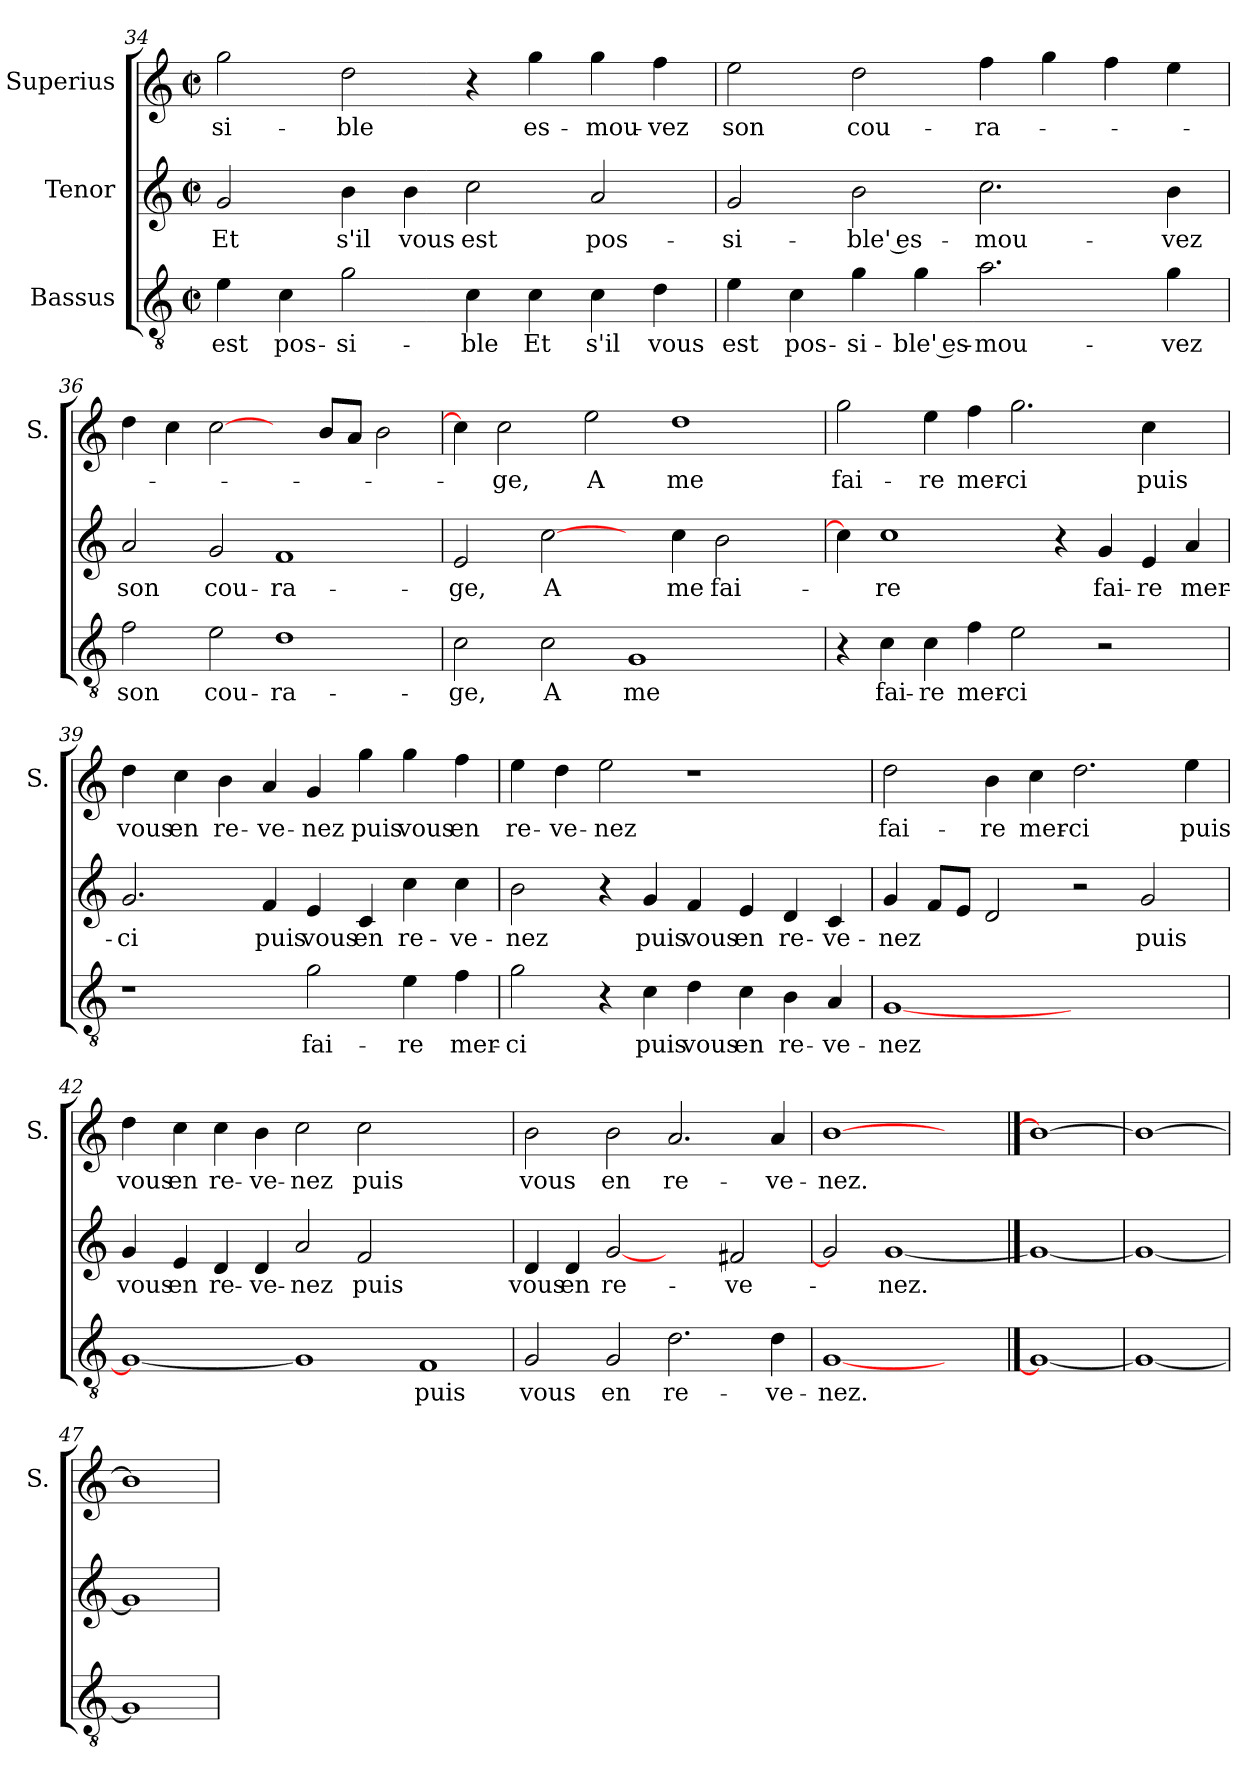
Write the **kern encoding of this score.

**kern	**text	**kern	**text	**kern	**text
*part3	*part3	*part2	*part2	*part1	*part1
*staff3	*staff3	*staff2	*staff2	*staff1	*staff1
*I"Bassus	*	*I"Tenor	*	*I"Superius	*
*	*	*	*	*I'S.	*
*clefGv2	*	*clefG2	*	*clefG2	*
*k[]	*	*k[]	*	*k[]	*
*C:	*	*C:	*	*C:	*
*M2/2	*	*M2/2	*	*M2/2	*
*met(c|)	*	*met(c|)	*	*met(c|)	*
=34	=34	=34	=34	=34	=34
4e\	est	2g/	Et	2gg\	-si-
4c\	pos-	.	.	.	.
2g\	-si-	4b\	s'il	2dd\	-ble
.	.	4b\	vous	.	.
4c\	-ble	2cc\	est	4r	.
4c\	Et	.	.	4gg\	es-
4c\	s'il	2a/	pos-	4gg\	-mou-
4d\	vous	.	.	4ff\	-vez
!!LO:PB:g=z
=35	=35	=35	=35	=35	=35
4e\	est	2g/	-si-	2ee\	son
4c\	pos-	.	.	.	.
4g\	-si-	2b\	-ble' es-	2dd\	cou-
4g\	-ble' es-	.	.	.	.
2.a\	-mou-	2.cc\	-mou-	4ff\	-ra-
.	.	.	.	4gg\	.
.	.	.	.	4ff\	.
4g\	-vez	4b\	-vez	4ee\	.
=36	=36	=36	=36	=36	=36
2f\	son	2a/	son	4dd\	.
.	.	.	.	4cc\	.
2e\	cou-	2g/	cou-	[2cc\	.
1d\	-ra-	1f/	-ra-	4ryy	.
.	.	.	.	8b/L	.
.	.	.	.	8a/J	.
.	.	.	.	2b\	.
=37	=37	=37	=37	=37	=37
2c\	-ge,	2e/	-ge,	4cc\]	.
.	.	.	.	2cc\	-ge,
2c\	A	[2cc\	A	.	.
.	.	.	.	2ee\	A
1G/	me	4ryy	.	.	.
.	.	4cc\	me	1dd\	me
.	.	2b\	fai-	.	.
4ryy	.	4ryy	.	.	.
=38	=38	=38	=38	=38	=38
4r	.	4cc\]	.	2gg\	fai-
4c\	fai-	1cc\	-re	.	.
4c\	-re	.	.	4ee\	-re
4f\	mer-	.	.	4ff\	mer-
2e\	-ci	.	.	2.gg\	-ci
.	.	4r	.	.	.
2r	.	4g/	fai-	.	.
.	.	4e/	-re	4cc\	puis
4ryy	.	4a/	mer-	4ryy	.
!!LO:LB:g=z
=39	=39	=39	=39	=39	=39
1r	.	2.g/	-ci	4dd\	vous
.	.	.	.	4cc\	en
.	.	.	.	4b\	re-
.	.	4f/	puis	4a/	-ve-
2g\	fai-	4e/	vous	4g/	-nez
.	.	4c/	en	4gg\	puis
4e\	-re	4cc\	re-	4gg\	vous
4f\	mer-	4cc\	-ve-	4ff\	en
=40	=40	=40	=40	=40	=40
2g\	-ci	2b\	-nez	4ee\	re-
.	.	.	.	4dd\	-ve-
4r	.	4r	.	2ee\	-nez
4c\	puis	4g/	puis	.	.
4d\	vous	4f/	vous	1r	.
4c\	en	4e/	en	.	.
4B\	re-	4d/	re-	.	.
4A/	-ve-	4c/	-ve-	.	.
=41	=41	=41	=41	=41	=41
[1G/	-nez	4g/	-nez	2dd\	fai-
.	.	8f/L	.	.	.
.	.	8e/J	.	.	.
.	.	2d/	.	4b\	-re
.	.	.	.	4cc\	mer-
1ryy	.	2r	.	2.dd\	-ci
.	.	2g/	puis	.	.
.	.	.	.	4ee\	puis
=42	=42	=42	=42	=42	=42
1G/_	.	4g/	vous	4dd\	vous
.	.	4e/	en	4cc\	en
.	.	4d/	re-	4cc\	re-
.	.	4d/	-ve-	4b\	-ve-
1G/]	.	2a/	-nez	2cc\	-nez
.	.	2f/	puis	2cc\	puis
1F/	puis	1ryy	.	1ryy	.
!!LO:LB:g=z
=43	=43	=43	=43	=43	=43
2G/	vous	4d/	vous	2b\	vous
.	.	4d/	en	.	.
2G/	en	[2g/	re-	2b\	en
2.d\	re-	2ryy	.	2.a/	re-
.	.	2f#X/	-ve-	.	.
4d\	-ve-	.	.	4a/	-ve-
=44	=44	=44	=44	=44	=44
[1G/	-nez.	2g/]	.	[1b\	-nez.
.	.	[1g/	-nez.	.	.
2ryy	.	.	.	2ryy	.
==45	==45	==45	==45	==45	==45
1G/_	.	1g/_	.	1b\_	.
=46	=46	=46	=46	=46	=46
1G/_	.	1g/_	.	1b\_	.
=47	=47	=47	=47	=47	=47
1G/]	.	1g/]	.	1b\]	.
=	=	=	=	=	=
*-	*-	*-	*-	*-	*-
